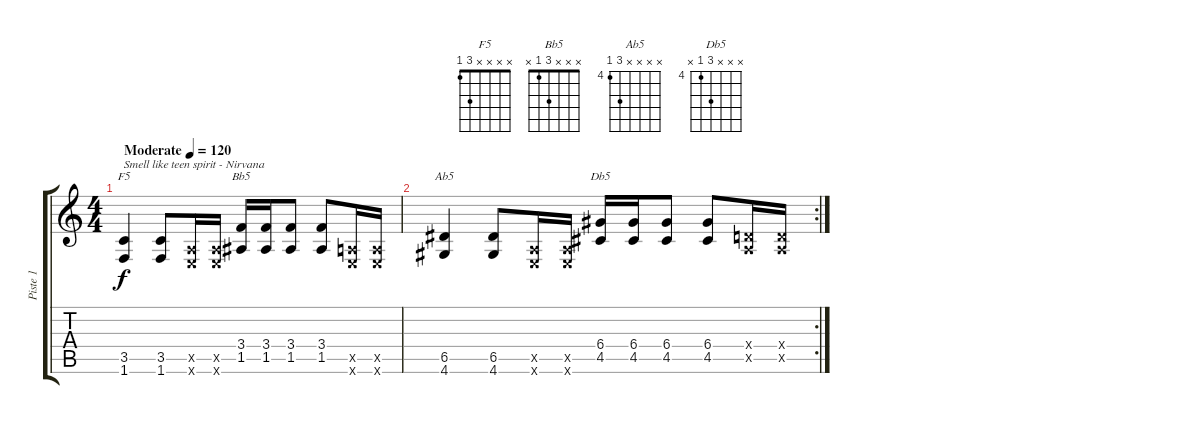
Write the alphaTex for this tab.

\track ("Piste 1" "Piste 1") {instrument acousticguitarsteel}
\staff {score tabs}
\tuning (E4 B3 G3 D3 A2 E2) {hide}
\chord ("F5" x x x x 3 1)
\chord ("Bb5" x x x 3 1 x)
\chord ("Ab5" x x x x 6 4) {firstfret 4}
\chord ("Db5" x x x 6 4 x) {firstfret 4}
\ts (4 4)
\tempo (120 "Moderate")
\clef g2
\ks c
(3.5 1.6).4{ch "F5" txt "Smell like teen spirit - Nirvana" dy f instrument acousticguitarsteel} (3.5 1.6).8 (0.5{x} 0.6{x}).16 (0.5{x} 0.6{x}).16 (3.4 1.5).16{ch "Bb5"} (3.4 1.5).16 (3.4 1.5).8 (3.4 1.5).8 (0.5{x} 0.6{x}).16 (0.5{x} 0.6{x}).16 |
\rc 2
(6.5 4.6).4{ch "Ab5"} (6.5 4.6).8 (0.5{x} 0.6{x}).16 (0.5{x} 0.6{x}).16 (6.4 4.5).16{ch "Db5"} (6.4 4.5).16 (6.4 4.5).8 (6.4 4.5).8 (0.4{x} 0.5{x}).16 (0.4{x} 0.5{x}).16
